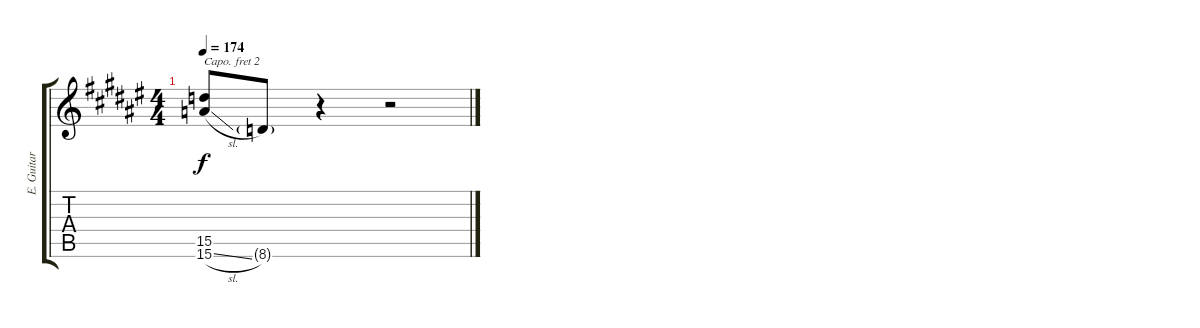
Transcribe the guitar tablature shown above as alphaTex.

\track ("E. Guitar I" "E. Guitar ") {instrument overdrivenguitar}
\staff {score tabs}
\capo 2
\tuning (E4 B3 G3 D3 A2 E2) {hide}
\ts (4 4)
\tempo 174
\clef g2
\ks f#
(15.5{t} 15.6{sl t}).8{dy f} 8.6{g}.8 r.4 r.2
